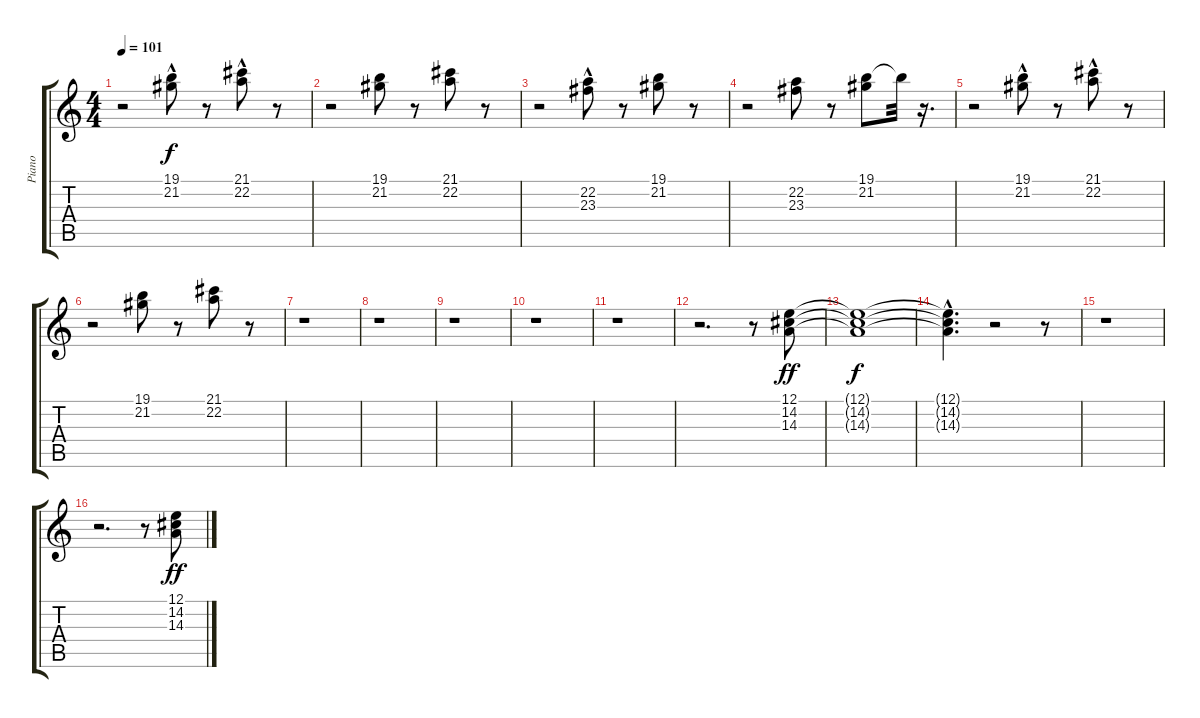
\track ("Piano" "Piano") {instrument electricpiano1}
\staff {score tabs}
\tuning (E4 B3 G3 D3 A2 E2) {hide}
\ts (4 4)
\tempo 101
\clef g2
\ks c
r.2{dy f} (19.1{hac} 21.2).8 r.8 (21.1{hac} 22.2).8 r.8 |
r.2 (19.1 21.2).8 r.8 (21.1 22.2).8 r.8 |
r.2 (22.2{hac} 23.3).8 r.8 (19.1 21.2).8 r.8 |
r.2 (22.2 23.3).8 r.8 (19.1 21.2).8 19.1{t}.32 r.16{d} |
r.2 (19.1{hac} 21.2).8 r.8 (21.1{hac} 22.2).8 r.8 |
r.2 (19.1 21.2).8 r.8 (21.1 22.2).8 r.8 |
r.1 |
r.1 |
r.1 |
r.1 |
r.1 |
r.2{d} r.8 (12.1 14.2 14.3).8{dy ff} |
(12.1{t} 14.2{t} 14.3{t}).1{dy f} |
(12.1{hac t} 14.2{hac t} 14.3{hac t}).4{d} r.2 r.8 |
r.1 |
r.2{d} r.8 (12.1 14.2 14.3).8{dy ff}
